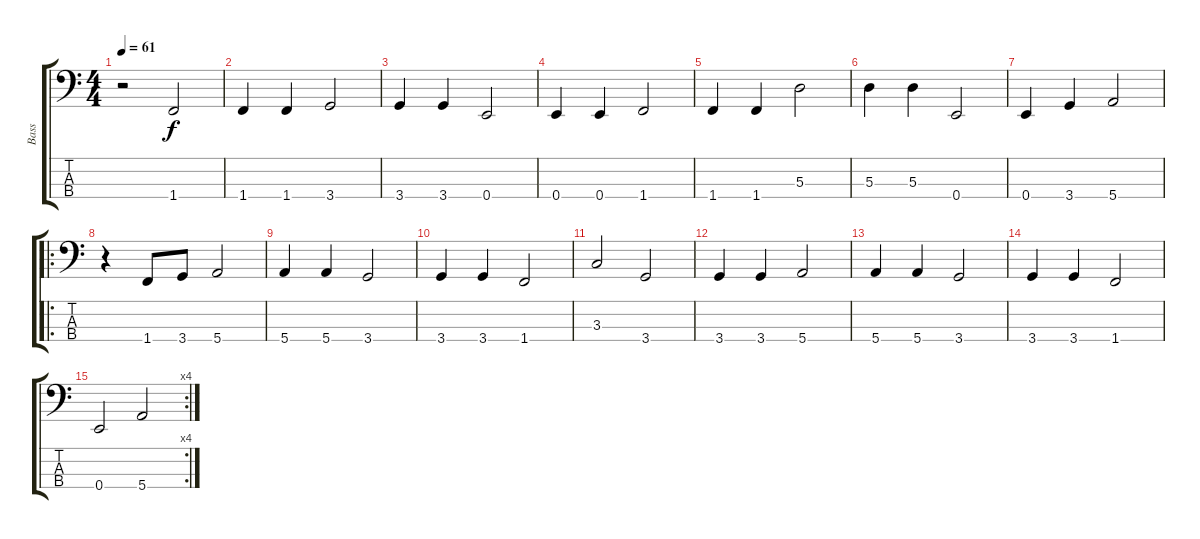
\track ("Bass" "Bass") {instrument electricbassfinger}
\staff {score tabs}
\tuning (G2 D2 A1 E1) {hide}
\ts (4 4)
\tempo 61
\clef f4
\ks c
r.2{dy f} 1.4.2 |
1.4.4 1.4.4 3.4.2 |
3.4.4 3.4.4 0.4.2 |
0.4.4 0.4.4 1.4.2 |
1.4.4 1.4.4 5.3.2 |
5.3.4 5.3.4 0.4.2 |
0.4.4 3.4.4 5.4.2 |
\ro
r.4 1.4.8 3.4.8 5.4.2 |
5.4.4 5.4.4 3.4.2 |
3.4.4 3.4.4 1.4.2 |
3.3.2 3.4.2 |
3.4.4 3.4.4 5.4.2 |
5.4.4 5.4.4 3.4.2 |
3.4.4 3.4.4 1.4.2 |
\rc 4
0.4.2 5.4.2
